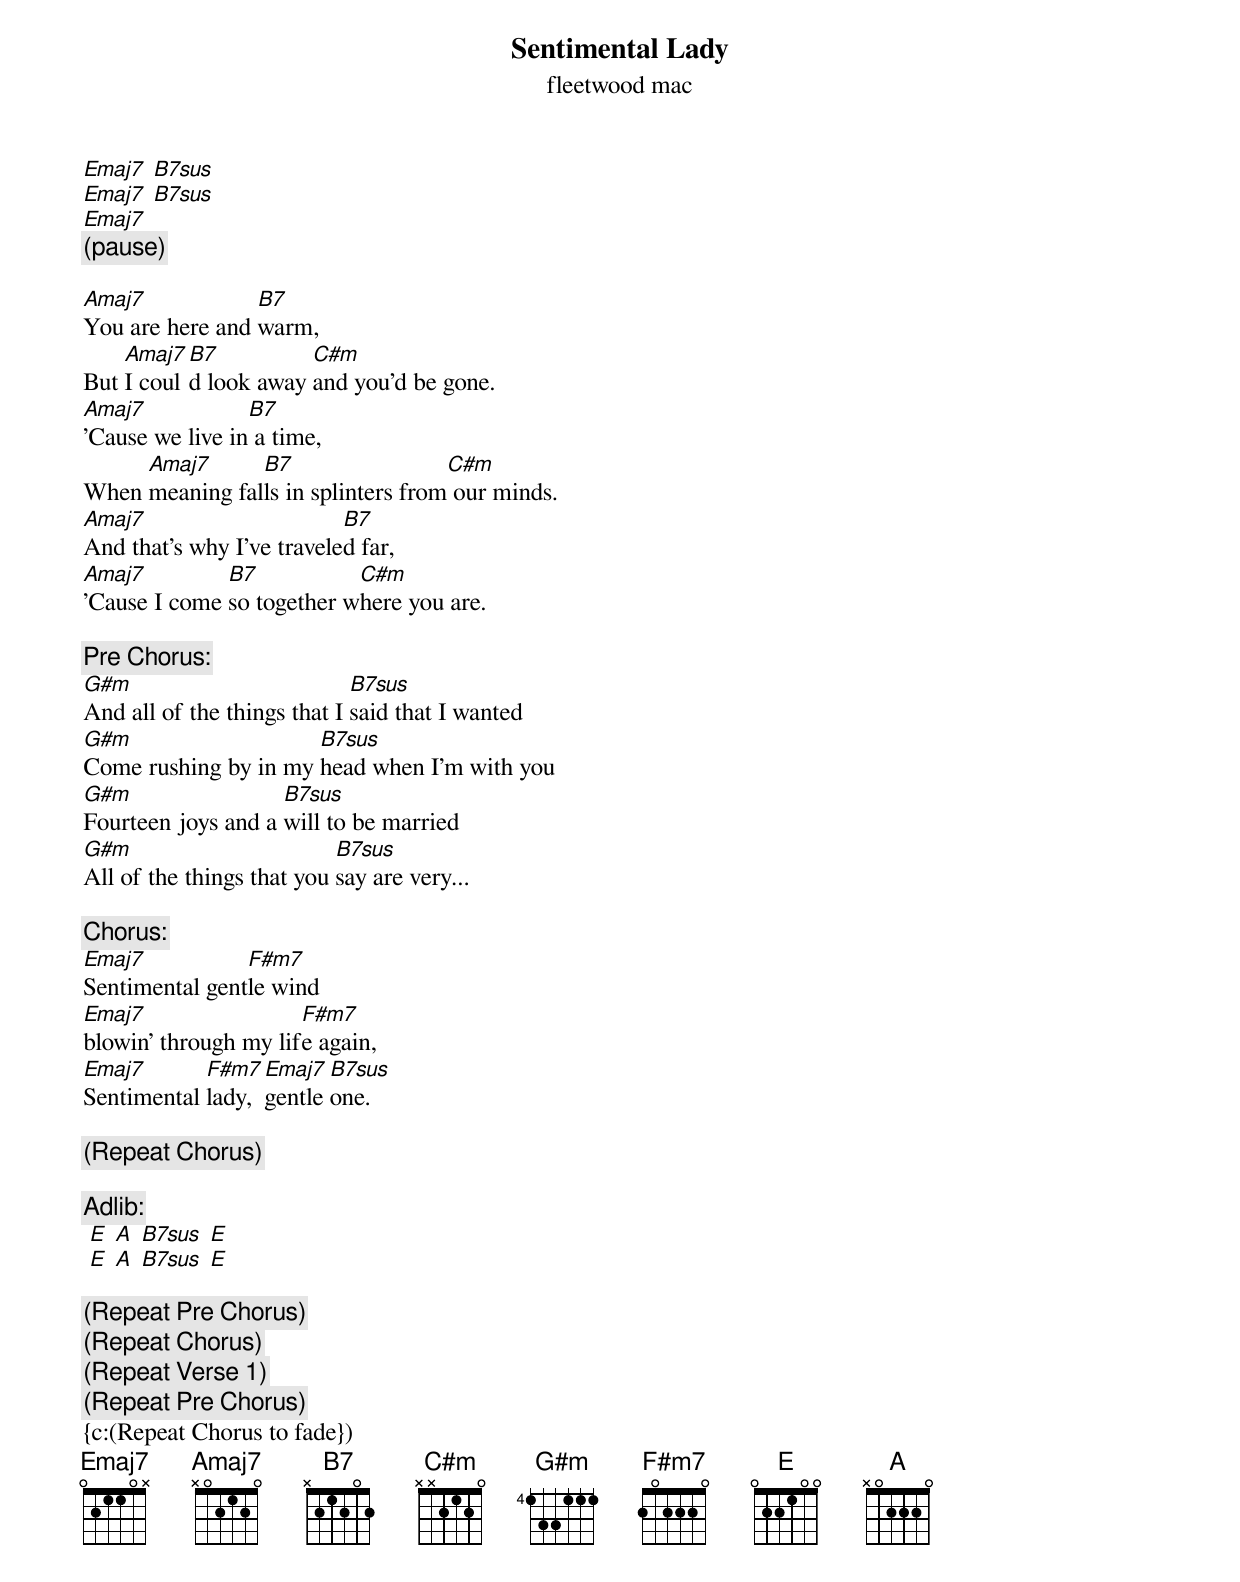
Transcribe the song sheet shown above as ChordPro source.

{title: Sentimental Lady}
{subtitle: fleetwood mac}
[Emaj7] [B7sus]
[Emaj7] [B7sus]
[Emaj7]
{c:(pause)}

[Amaj7]You are here and [B7]warm,
But [Amaj7]I coul[B7]d look away [C#m]and you'd be gone.
[Amaj7]'Cause we live in[B7] a time,
When [Amaj7]meaning fal[B7]ls in splinters from[C#m] our minds.
[Amaj7]And that's why I've travele[B7]d far,
[Amaj7]'Cause I come [B7]so together w[C#m]here you are.

{c:Pre Chorus:}
[G#m]And all of the things that I [B7sus]said that I wanted
[G#m]Come rushing by in my [B7sus]head when I'm with you
[G#m]Fourteen joys and a [B7sus]will to be married
[G#m]All of the things that you [B7sus]say are very...

{c:Chorus:}
[Emaj7]Sentimental gent[F#m7]le wind
[Emaj7]blowin' through my lif[F#m7]e again,
[Emaj7]Sentimental [F#m7]lady, [Emaj7]gentle [B7sus]one.

{c:(Repeat Chorus)}

{c:Adlib:}
 [E] [A] [B7sus] [E]
 [E] [A] [B7sus] [E]

{c:(Repeat Pre Chorus)}
{c:(Repeat Chorus)}
{c:(Repeat Verse 1)}
{c:(Repeat Pre Chorus)}
{c:(Repeat Chorus to fade})
{define: B7 0 0 2 1 2 0 2}
{define: B7sus 0 0 2 4 2 0 0}
{define: F#m7 0 2 0 2 2 2 0}
